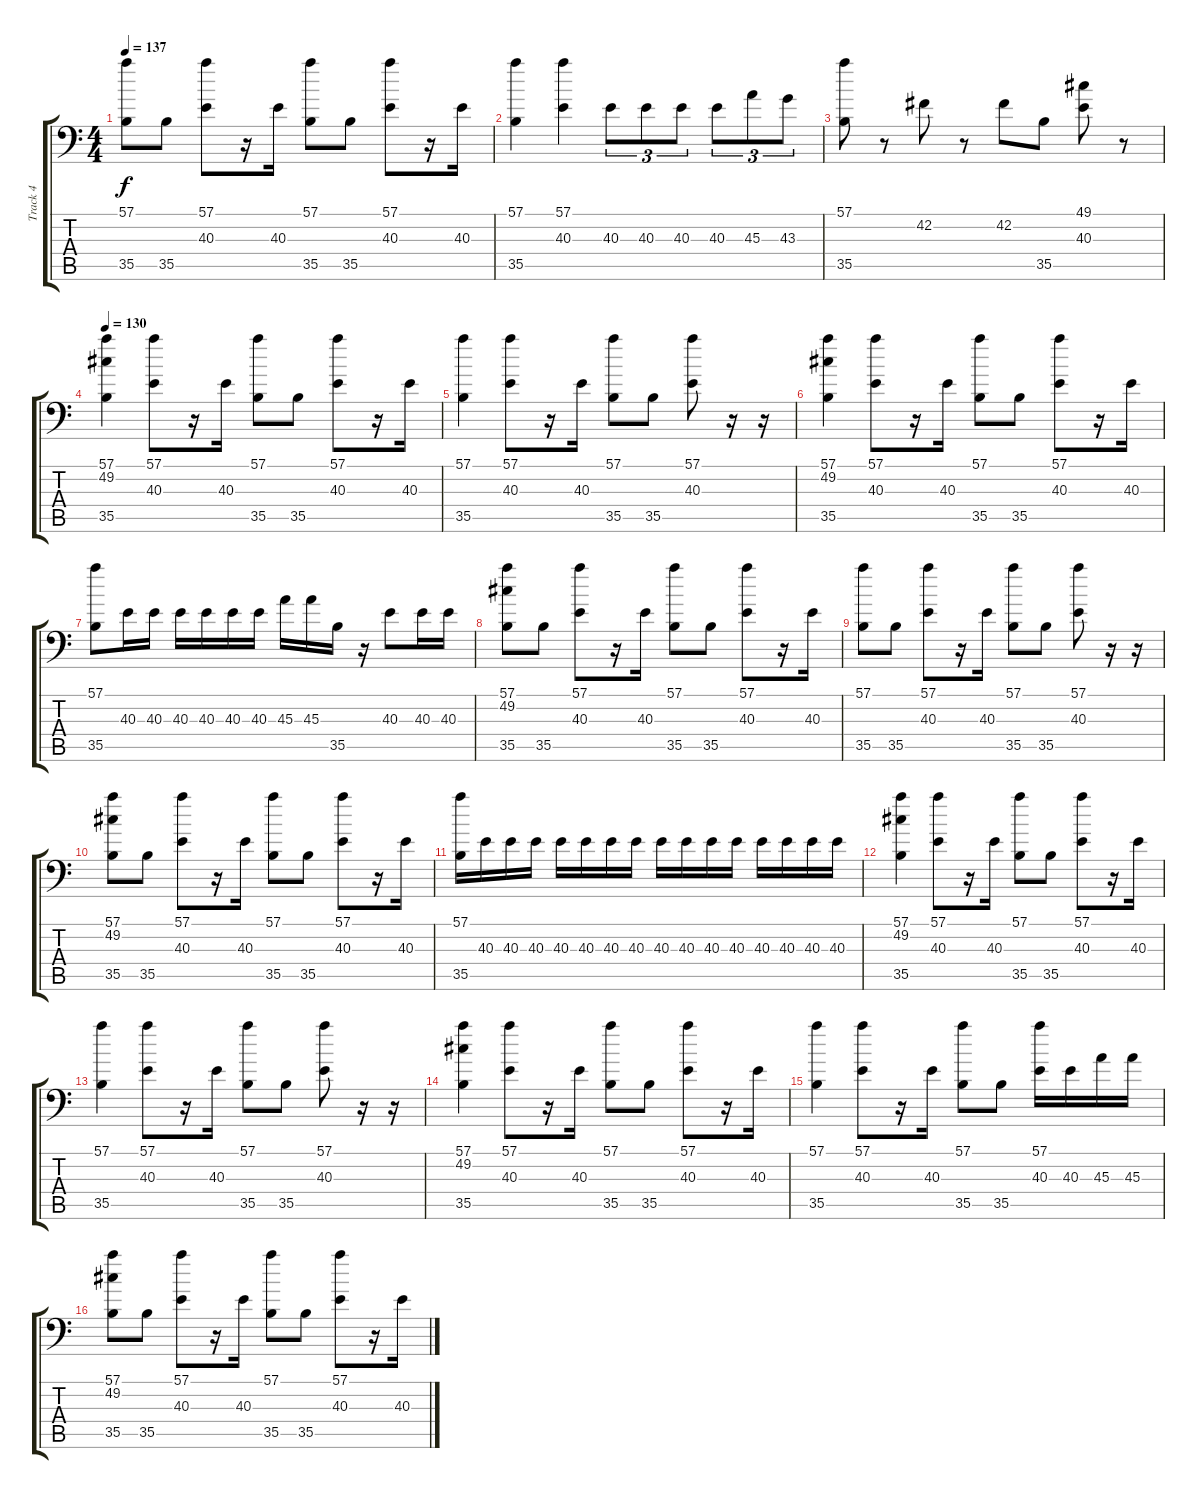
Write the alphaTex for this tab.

\track ("Track 4" "Track 4") {instrument acousticgrandpiano}
\staff {score tabs}
\tuning (C-1 C-1 C-1 C-1 C-1 C-1) {hide}
\ts (4 4)
\tempo 137
\clef f4
\ks c
(57.1 35.5).8{dy f} 35.5.8 (57.1 40.3).8 r.16 40.3.16 (57.1 35.5).8 35.5.8 (57.1 40.3).8 r.16 40.3.16 |
(57.1 35.5).4 (57.1 40.3).4 40.3.8{tu (3 2)} 40.3.8{tu (3 2)} 40.3.8{tu (3 2)} 40.3.8{tu (3 2)} 45.3.8{tu (3 2)} 43.3.8{tu (3 2)} |
(57.1 35.5).8 r.8 42.2.8 r.8 42.2.8 35.5.8 (49.1 40.3).8 r.8 |
\tempo 130
(57.1 49.2 35.5).4 (57.1 40.3).8 r.16 40.3.16 (57.1 35.5).8 35.5.8 (57.1 40.3).8 r.16 40.3.16 |
(57.1 35.5).4 (57.1 40.3).8 r.16 40.3.16 (57.1 35.5).8 35.5.8 (57.1 40.3).8 r.16 r.16 |
(57.1 49.2 35.5).4 (57.1 40.3).8 r.16 40.3.16 (57.1 35.5).8 35.5.8 (57.1 40.3).8 r.16 40.3.16 |
(57.1 35.5).8 40.3.16 40.3.16 40.3.16 40.3.16 40.3.16 40.3.16 45.3.16 45.3.16 35.5.16 r.16 40.3.8 40.3.16 40.3.16 |
(57.1 49.2 35.5).8 35.5.8 (57.1 40.3).8 r.16 40.3.16 (57.1 35.5).8 35.5.8 (57.1 40.3).8 r.16 40.3.16 |
(57.1 35.5).8 35.5.8 (57.1 40.3).8 r.16 40.3.16 (57.1 35.5).8 35.5.8 (57.1 40.3).8 r.16 r.16 |
(57.1 49.2 35.5).8 35.5.8 (57.1 40.3).8 r.16 40.3.16 (57.1 35.5).8 35.5.8 (57.1 40.3).8 r.16 40.3.16 |
(57.1 35.5).16 40.3.16 40.3.16 40.3.16 40.3.16 40.3.16 40.3.16 40.3.16 40.3.16 40.3.16 40.3.16 40.3.16 40.3.16 40.3.16 40.3.16 40.3.16 |
(57.1 49.2 35.5).4 (57.1 40.3).8 r.16 40.3.16 (57.1 35.5).8 35.5.8 (57.1 40.3).8 r.16 40.3.16 |
(57.1 35.5).4 (57.1 40.3).8 r.16 40.3.16 (57.1 35.5).8 35.5.8 (57.1 40.3).8 r.16 r.16 |
(57.1 49.2 35.5).4 (57.1 40.3).8 r.16 40.3.16 (57.1 35.5).8 35.5.8 (57.1 40.3).8 r.16 40.3.16 |
(57.1 35.5).4 (57.1 40.3).8 r.16 40.3.16 (57.1 35.5).8 35.5.8 (57.1 40.3).16 40.3.16 45.3.16 45.3.16 |
(57.1 49.2 35.5).8 35.5.8 (57.1 40.3).8 r.16 40.3.16 (57.1 35.5).8 35.5.8 (57.1 40.3).8 r.16 40.3.16
